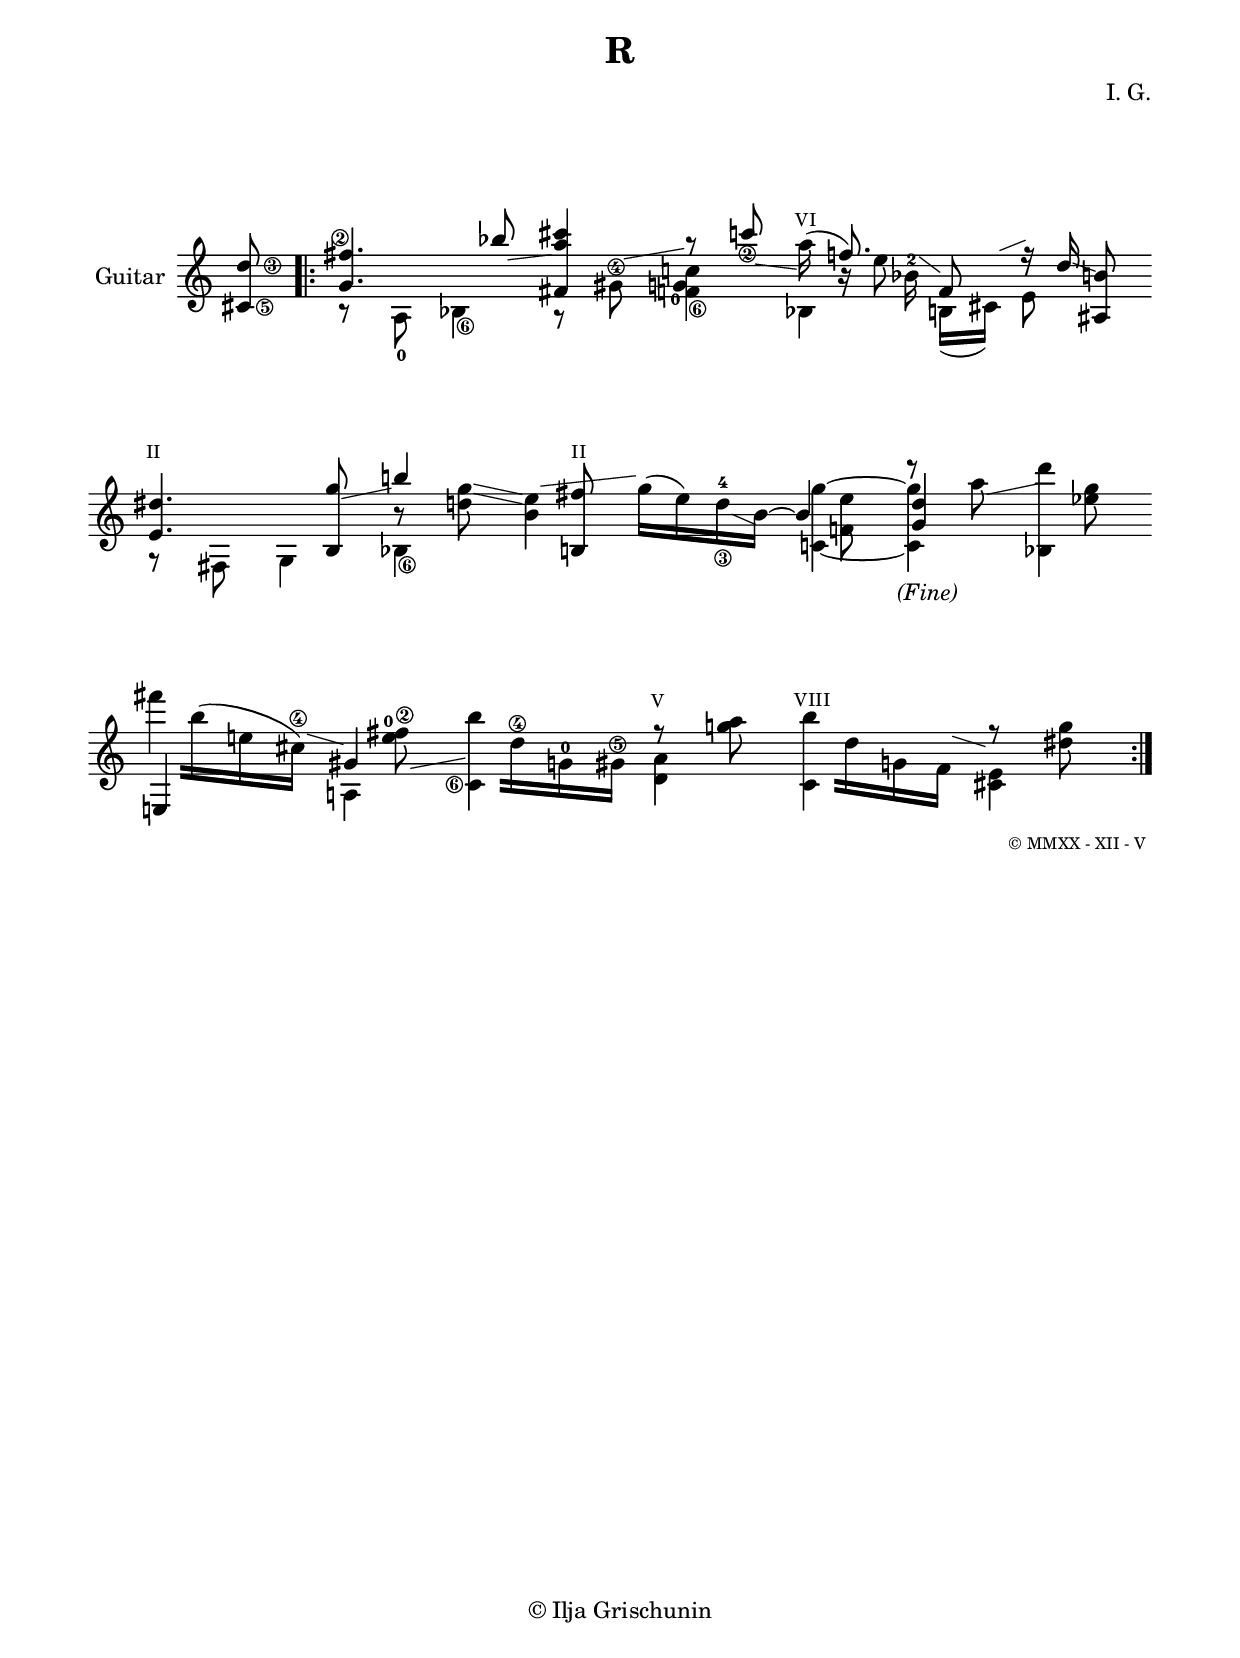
\version "2.19.15"

\language "deutsch"

\header {
  title = "R"
  composer = "I. G."
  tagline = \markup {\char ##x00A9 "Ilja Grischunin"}
}

\paper {
  %#(set-paper-size "a4")
  top-markup-spacing.basic-distance = 10
  markup-system-spacing.basic-distance = 23
  top-system-spacing.basic-distance = 25
  system-system-spacing.basic-distance = 23
  %score-system-spacing.basic-distance = 28
  last-bottom-spacing.basic-distance = 25

  %two-sided = ##t
  %inner-margin = 25
  %outer-margin = 15
  left-margin = 15
  right-margin = 15

  footnote-padding = 4
  footnote-footer-padding = 7
}

\layout {
  \context {
    \Voice
    \override Glissando.thickness = #1.5
    \override Glissando.gap = #0.1
  }
  \context {
    \Score
    \remove "Bar_number_engraver"
  }
}
%%%%%%%%%%%%%%%%%%%%%%%%%%%%%%%%%%%%%%
\version "2.19.15"

#(define RH rightHandFinger)

xLV = #(define-music-function (parser location further) (number?) #{
  \once \override LaissezVibrerTie.X-extent = #'(0 . 0)
  \once \override LaissezVibrerTie.details.note-head-gap = #(/
                                                             further -2)
  \once \override LaissezVibrerTie.extra-offset = #(cons (/
                                                          further 2) 0)
         #})

stringNumberSpanner =
#(define-music-function (parser location StringNumber) (string?)
   #{
     \override TextSpanner.font-size = #-5
     \override TextSpanner.dash-fraction = #0.3
     \override TextSpanner.dash-period = #1.5
     \override TextSpanner.bound-details.right.arrow = ##t
     \override TextSpanner.arrow-width = #0.2
     \override TextSpanner.arrow-length = #0.7
     \override TextSpanner.bound-details.left.stencil-align-dir-y = #CENTER
     \override TextSpanner.bound-details.left.text = \markup { \circle \number #StringNumber }
   #})

stringNumSpan =
#(define-music-function (parser location StringNumber) (string?)
   #{
     \override TextSpanner.font-size = #-5
     \override TextSpanner.dash-fraction = #0.3
     \override TextSpanner.dash-period = #1.5
     %\override TextSpanner.bound-details.right.arrow = ##t
     %\override TextSpanner.arrow-width = #0.2
     %\override TextSpanner.arrow-length = #0.7
     \override TextSpanner.bound-details.left.stencil-align-dir-y = #CENTER
     \override TextSpanner.bound-details.left.text = \markup { \circle \number #StringNumber }
   #})

spad = \override Fingering #'staff-padding = #'()
sfol = \set fingeringOrientations = #'(left)
sfor = \set fingeringOrientations = #'(right)
sfod = \set fingeringOrientations = #'(down)
sfou = \set fingeringOrientations = #'(up)
ssnol = \set stringNumberOrientations = #'(left)
ssnou = \set stringNumberOrientations = #'(up)
ssnod = \set stringNumberOrientations = #'(down)
ssnor = \set stringNumberOrientations = #'(right)
FO = #(define-music-function (parser location offsetX offsetY)(number? number?)
        #{
          \once \override Voice.Fingering #'extra-offset = #(cons offsetX offsetY)
        #})


\version "2.19.15"

\language "deutsch"

\include "noteHeads.ly"

rita = \relative c' {
  \time 2/4
  \override Staff.TimeSignature.stencil = ##f
  \override Fingering.staff-padding = #'()
  \override StringNumber.staff-padding = #'()
  \cadenzaOn
  \set stringNumberOrientations = #'(right)
  <cis\5 d'\3>8
  \bar ".|:"\noBreak
  <<
    {
      \override StringNumber.staff-padding = #'()
      \once \override StringNumber.extra-offset = #'(-.6 . -2.3)
      <g' fis'\2>4. b'8-\markup {
        \postscript #"1.5 -1 moveto 4.2 0.5 rlineto stroke"
      }
      <fis, a' cis>4 r8 c''_\2-\markup {
        \postscript #"1.4 -1.4 moveto 4 -0.5 rlineto stroke"
      }
    }
    \\
    {
      \override Fingering.staff-padding = #'()
      \override StringNumber.staff-padding = #'()
      r8 a,,-0
      \once \override StringNumber.extra-offset = #'(.6 . 2.5)
      b4_\6
      r8 gis'\4-\markup {
        \postscript #"1.4 4.2 moveto 5.8 1 rlineto stroke"
      }
      \once \override Fingering.extra-offset = #'(-.4 . .4)
      \once \override StringNumber.extra-offset = #'(.5 . 2.5)
      \displaceHeads #'(1 -1 0)
      <f_\6 g_0 c!>4
    }
  >>
  \time 5/8
  <<
    {
      \override TextScript.font-size = -2
      \once \override TextScript.extra-offset = #'(-.3 . 0)
      \stemDown a'16-"VI"(\noBeam \stemUp f8.)
    }
    \\
    {
      s16 b,\rest e8\noBeam
    }
    \\
    {
      \override Fingering.staff-padding = #'()
      \voiceTwo
      s8. b16^2-\markup {
        \postscript #"1.4 4.4 moveto 2 -1.5 rlineto stroke"
      }
    }
    \\
    {
      \voiceTwo
      b,!4
    }
  >>
  <<
    {
      f'8\noBeam r16 d'-\markup {
        \postscript #"1.5 -1.3 moveto 2.2 -0.8 rlineto stroke"
      }
    }
    \\
    {
      h,16([ cis!)]-\markup {
        \postscript #"1.5 5 moveto 2.5 1 rlineto stroke"
      } e8
    }
  >>
  <ais, h'>8
  \time 2/4
  \bar ""
  \break
  <<
    {
      \override TextScript.font-size = -2
      \once \override TextScript.extra-offset = #'(-.3 . 1)
      <e' dis'>4.-"II" <h g''>8-\markup {
        \postscript #"1.5 -1 moveto 4.8 1 rlineto stroke"
      }
    }
    \\
    {
      r8 fis g4
    }
  >>
  <<
    {
      h''!4 s8 <h,, fis''>-"II"
    }
    \\
    {
      h'8\rest <d g>-\markup {
        \postscript #"1.5 5.5 moveto 4.7 -1 rlineto stroke"
      }-\markup {
        \postscript #"1.5 4.6 moveto 4.7 -1 rlineto stroke"
      }
      <h e>4-\markup {
        \postscript #"1.5 5.3 moveto 9.2 1 rlineto stroke"
      }
    }
    \\
    {
      \voiceTwo
      \once \override StringNumber.extra-offset = #'(.6 . 2.5)
      b,4_\6 s
    }
  >>
  <<
    {
      \stemDown
      g''16[( e) d_\3-4-\markup {
        \postscript #"1.5 -2.5 moveto 2.3 -1 rlineto stroke"
      } h]~
      \stemUp
      h4
      \stemDown
      \once \override Rest.extra-offset = #'(0 . -1.5)
      r8 a'-\markup {
        \postscript #"1.5 -0.6 moveto 4.8 1 rlineto stroke"
      } <b,, d''>4
    }
    \\
    {
      s4 s8 <f'! e'>
      \stemUp
      <g d'>4 s
    }
    \\
    {
      \voiceTwo
      s4
      \once \override NoteColumn.force-hshift = #1.3
      <c,~ g''^~>
      \once \override TextScript.extra-offset = #'(-1 . -1)
      q-\markup {\italic (Fine)} s8 <es' g>
    }
  >>
  \bar ""
  \break
  <<
    {
      \stemDown
      fis'4 s8 
      \once \override StringNumber.extra-offset = #'(.3 . -1.3)
      <e,-0 fis!\2>-\markup {
        \postscript #"1.5 -4 moveto 5.3 1 rlineto stroke"
      }
    }
    \\
    {
      \hideNotes
      r16
      \unHideNotes
      \once\override Beam.positions = #'(-2.2 . -3.4)
      \set stemLeftBeamCount = #2
      h'^([ e, cis\4)]-\markup {
        \postscript #"1.5 4.4 moveto 3.5 -1 rlineto stroke"
      }
      \stemUp
      gis4
    }
    \\
    {
      \voiceTwo
      \stemUp
      e,!4
      \stemDown
      a
    }
  >>
  <<
    {
      \stemDown
      \set stringNumberOrientations = #'(left)
      <c\6 h''>4 r8 <g''! a>
    }
    \\
    {
      \override Fingering.staff-padding = #'()
      \override StringNumber.staff-padding = #'()
      \hideNotes
      r16
      \unHideNotes
      \set stemLeftBeamCount = #2
      d[\4 g,^0 gis]\5
      \override TextScript.font-size = -2
      \once \override TextScript.extra-offset = #'(-.3 . 1.3)
      <d a'>4^"V"
    }
  >>
  <<
    {
      \stemDown
      \once \override TextScript.extra-offset = #'(-.8 . 0)
      <c h''>4-"VIII" r8 <dis' g>
    }
    \\
    {
      \hideNotes
      r16
      \unHideNotes
      \set stemLeftBeamCount = #2
      d[ g, f]-\markup {
        \postscript #"1.5 4.2 moveto 3.2 -1 rlineto stroke"
      } <cis e>4
    }
  >>
  \bar ":|."
  \override Score.RehearsalMark.self-alignment-X = #RIGHT
  \override Score.RehearsalMark.direction = #DOWN
  \override Score.RehearsalMark.extra-offset = #'(0 . -5)
  \mark \markup {\teeny{\char ##x00A9 "MMXX - XII - V"}}
}


%%%%%%%%%%%%%%%%%%%%%%%%%%%%%%%%%%%%%%
\score {
  \new Staff \with {
    instrumentName = "Guitar"
  }
  \removeWithTag #'Book
  \rita
}
